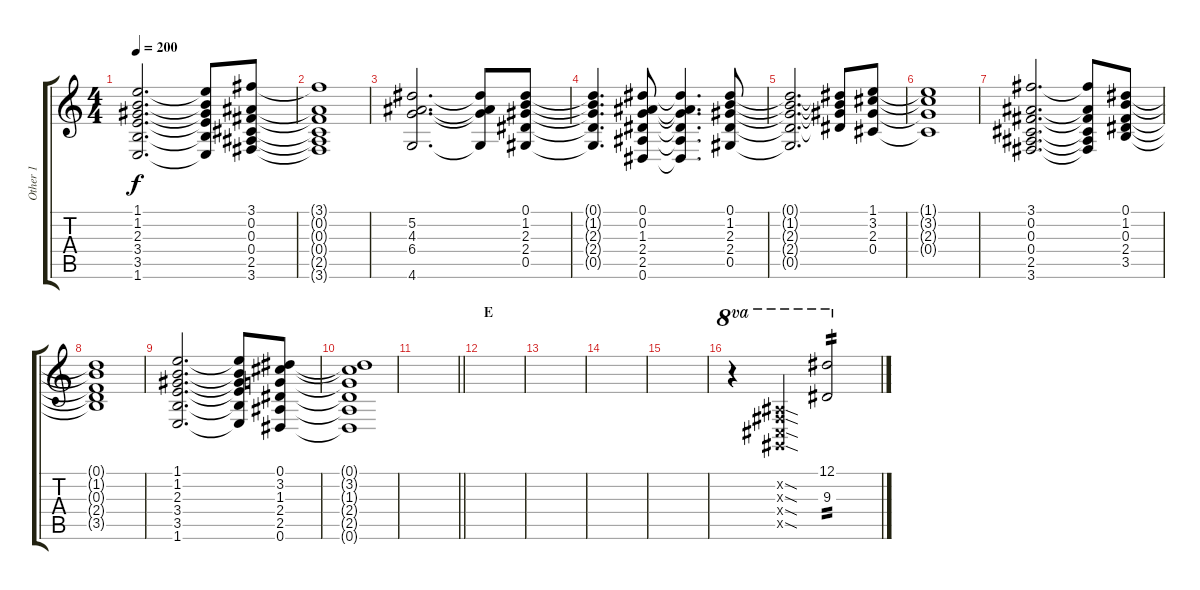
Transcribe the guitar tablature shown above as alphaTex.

\track ("Other 1" "Other 1") {instrument distortionguitar}
\staff {score tabs}
\tuning (Eb4 Bb3 Gb3 Db3 Ab2 Eb2) {hide}
\ts (4 4)
\tempo 200
\clef g2
\ks c
(1.1{t} 1.2{t} 2.3{t} 3.4{t} 3.5{t} 1.6{t}).2{d dy f} (1.1{t} 1.2{t} 2.3{t} 3.4{t} 3.5{t} 1.6{t}).8 (3.1 0.2 0.3 0.4 2.5 3.6).8 |
(3.1{t} 0.2{t} 0.3{t} 0.4{t} 2.5{t} 3.6{t}).1 |
(5.2 4.3 6.4 4.6).2{d} (5.2{t} 4.3{t} 6.4{t} 4.6{t}).8 (0.1 1.2 2.3 2.4 0.5).8 |
(0.1{t} 1.2{t} 2.3{t} 2.4{t} 0.5{t}).4{d} (0.1 0.2 1.3 2.4 2.5 0.6).8 (0.1{t} 0.2{t} 1.3{t} 2.4{t} 2.5{t} 0.6{t}).4{d} (0.1 1.2 2.3 2.4 0.5).8 |
(0.1{t} 1.2{t} 2.3{t} 2.4{t} 0.5{t}).2{d} (0.1{t} 1.2{t} 2.3{t} 2.4{t}).8 (1.1 3.2 2.3 0.4).8 |
(1.1{t} 3.2{t} 2.3{t} 0.4{t}).1 |
(3.1 0.2 0.3 0.4 2.5 3.6).2{d} (3.1{t} 0.2{t} 0.3{t} 0.4{t} 2.5{t} 3.6{t}).8 (0.1 1.2 0.3 2.4 3.5).8 |
(0.1{t} 1.2{t} 0.3{t} 2.4{t} 3.5{t}).1 |
(1.1 1.2 2.3 3.4 3.5 1.6).2{d} (1.1{t} 1.2{t} 2.3{t} 3.4{t} 3.5{t} 1.6{t}).8 (0.1 3.2 1.3 2.4 2.5 0.6).8 |
(0.1{t} 3.2{t} 1.3{t} 2.4{t} 2.5{t} 0.6{t}).1 |
\barLineRight lightlight
|
\section ("" "E")
|
|
|
|
r.4{ot 8va volume 11 balance 8 instrument distortionguitar} (0.2{sod x} 0.3{sod x} 0.4{sod x} 0.5{sod x}).4{ot 8va} (12.1 9.3).2{ot 8va tp 2}
